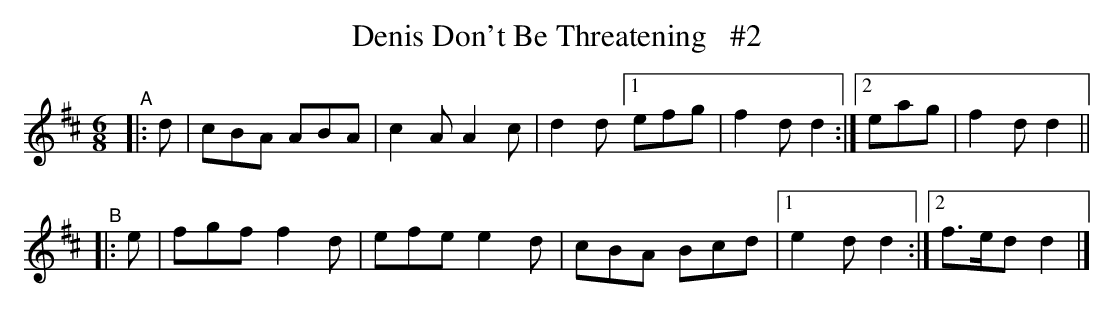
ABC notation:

X:1
T: Denis Don't Be Threatening   #2
M: 6/8
L: 1/8
K: D
"^A"|: d | cBA ABA | c2A A2c | d2d [1 efg | f2d d2 :|[2eag | f2d d2 ||
"^B"|: e | fgf f2d | efe e2d | cBA Bcd |[1 e2d d2 :|[2 f>ed d2 |]
